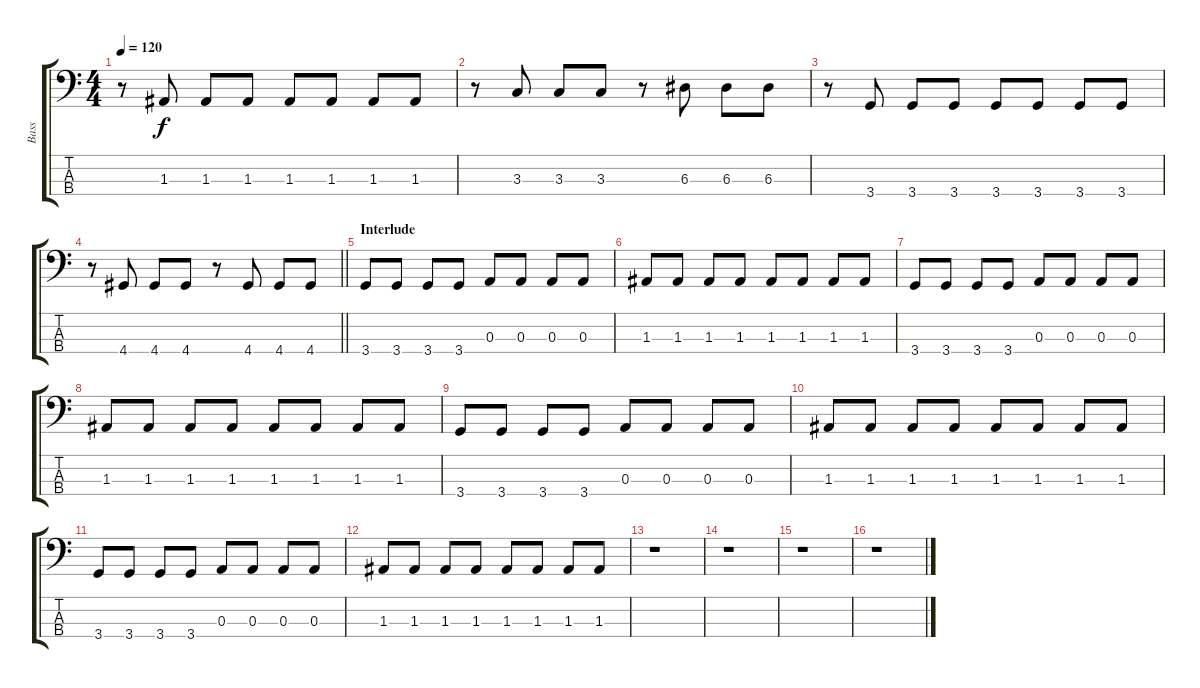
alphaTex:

\track ("Bass" "Bass") {instrument electricbasspick}
\staff {score tabs}
\tuning (G2 D2 A1 E1) {hide}
\ts (4 4)
\tempo 120
\clef f4
\ks c
r.8{dy f} 1.3.8 1.3.8 1.3.8 1.3.8 1.3.8 1.3.8 1.3.8 |
r.8 3.3.8 3.3.8 3.3.8 r.8 6.3.8 6.3.8 6.3.8 |
r.8 3.4.8 3.4.8 3.4.8 3.4.8 3.4.8 3.4.8 3.4.8 |
\barLineRight lightlight
r.8 4.4.8 4.4.8 4.4.8 r.8 4.4.8 4.4.8 4.4.8 |
\section ("" "Interlude")
3.4.8{volume 14 instrument lead8bassandlead} 3.4.8 3.4.8 3.4.8 0.3.8 0.3.8 0.3.8 0.3.8 |
1.3.8 1.3.8 1.3.8 1.3.8 1.3.8 1.3.8 1.3.8 1.3.8 |
3.4.8 3.4.8 3.4.8 3.4.8 0.3.8 0.3.8 0.3.8 0.3.8 |
1.3.8 1.3.8 1.3.8 1.3.8 1.3.8 1.3.8 1.3.8 1.3.8 |
3.4.8 3.4.8 3.4.8 3.4.8 0.3.8 0.3.8 0.3.8 0.3.8 |
1.3.8 1.3.8 1.3.8 1.3.8 1.3.8 1.3.8 1.3.8 1.3.8 |
3.4.8 3.4.8 3.4.8 3.4.8 0.3.8 0.3.8 0.3.8 0.3.8 |
1.3.8 1.3.8 1.3.8 1.3.8 1.3.8 1.3.8 1.3.8 1.3.8 |
r.1 |
r.1 |
r.1 |
r.1
